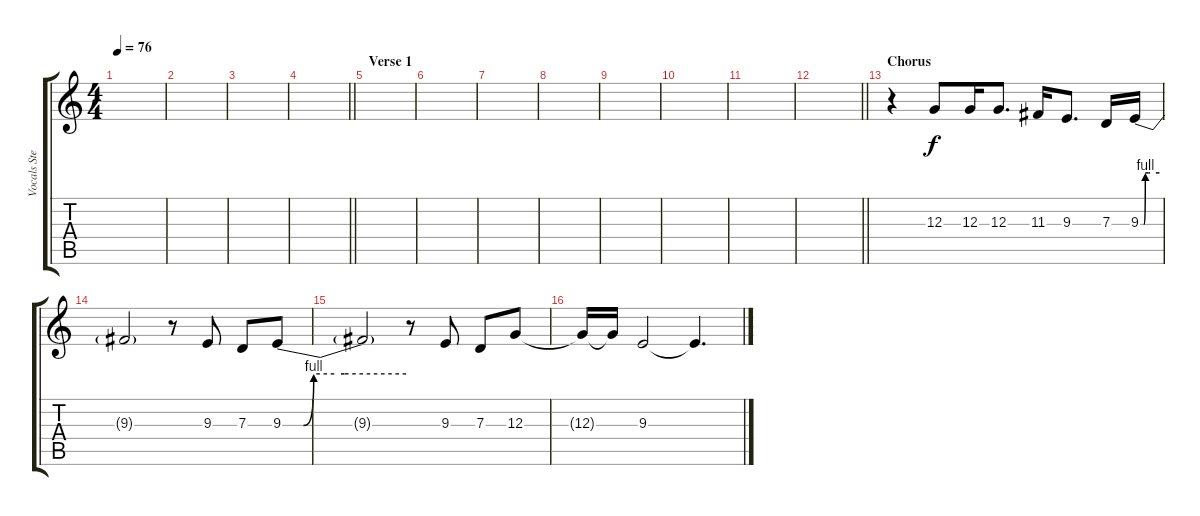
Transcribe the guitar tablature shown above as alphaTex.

\track ("Vocals Steven Wilson" "Vocals Ste") {instrument stringensemble1}
\staff {score tabs}
\tuning (E4 B3 G3 D3 A2 E2) {hide}
\ts (4 4)
\tempo 76
\clef g2
\ks c
|
|
|
\barLineRight lightlight
|
\section ("" "Verse 1")
|
|
|
|
|
|
|
\barLineRight lightlight
|
\section ("" "Chorus")
r.4 12.3.8 12.3.16 12.3.8{d} 11.3.16 9.3.8{d} 7.3.16 9.3{be (custom 0 0 10 0 15 4 25 4 30 4 60 4)}.16 |
9.3{t}.2 r.8 9.3.8 7.3.8 9.3{be (custom 0 0 10 0 15 4 25 4 30 4 60 4)}.8 |
9.3{t}.2 r.8 9.3.8 7.3.8 12.3.8 |
12.3{t}.16 12.3{t}.16 9.3.2 9.3{t}.4{d}
